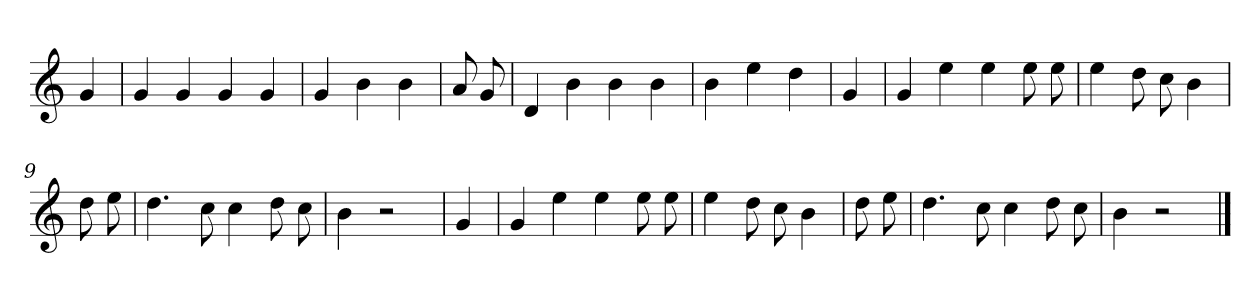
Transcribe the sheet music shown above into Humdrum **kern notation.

**kern
*part1
*staff1
*clefG2
*k[]
=
4g
=1
4g
4g
4g
4g
=2
4g
4b
4b
=3
8a
8g
=4
4d
4b
4b
4b
=5
4b
4ee
4dd
=6
4g
=7
4g
4ee
4ee
8ee
8ee
=8
4ee
8dd
8cc
4b
=9
8dd
8ee
=10
4.dd
8cc
4cc
8dd
8cc
=11
4b
2r
=12
4g
=13
4g
4ee
4ee
8ee
8ee
=14
4ee
8dd
8cc
4b
=15
8dd
8ee
=16
4.dd
8cc
4cc
8dd
8cc
=17
4b
2r
==
*-
